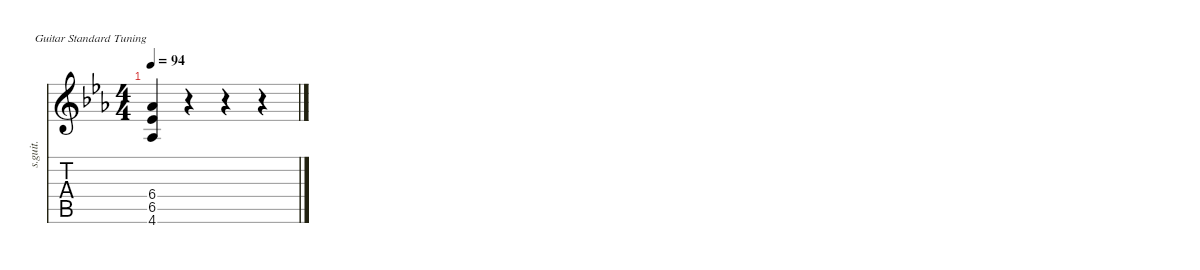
\defaultSystemsLayout 4
\hideDynamics
\bracketExtendMode nobrackets
\otherSystemsTrackNameOrientation horizontal
\track ("Track 5" "s.guit.") {instrument acousticguitarsteel}
\staff {score tabs}
\tuning (E4 B3 G3 D3 A2 E2)
\ts (4 4)
\tempo 94
\clef g2
\ks eb
(6.4{acc b} 6.5{acc b} 4.6{acc b}).4{dy f} r.4 r.4 r.4
